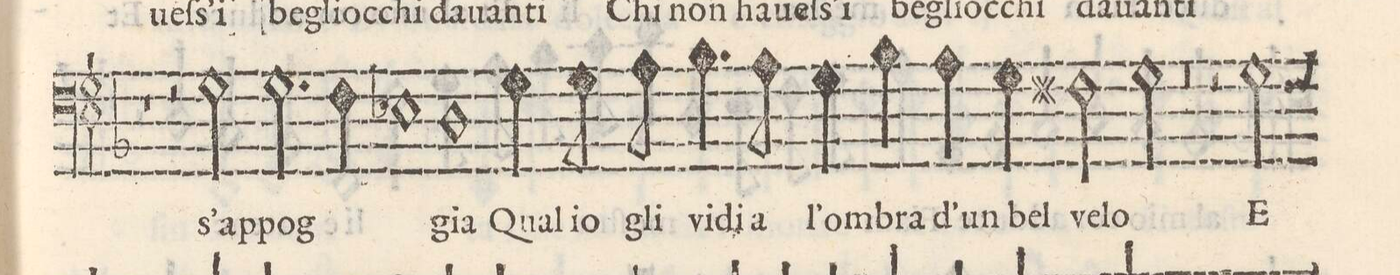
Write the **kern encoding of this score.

**kern	**text
*I"BASSO	*
*clefF4	*
*k[b-]	*
*met(C)	*
*M2/1	*
=18-	=18-
1r	.
1r	.
=19-	=19-
1r	.
1r	.
=20-	=20-
1r	.
2r	.
2G\	s'ap-
=21-	=21-
2.G\	-pog-
4F\	.
1E-X	.
=22-	=22-
1D	-gia
4G\	Qual
8G\	io
8A\	gli
4.B-\	vi-
8A\	di a
=23-	=23-
4G\	l'om-
4B-\	-bra
4A\	d'un
4G\	bel
2F#X\	ve-
2G\	-lo
=24-	=24-
1r	.
1r	.
=25-	=25-
2r	.
2G\	E
*-	*-
